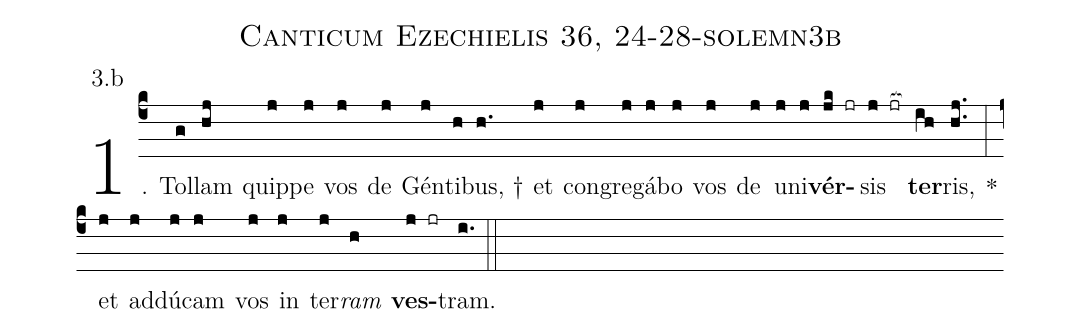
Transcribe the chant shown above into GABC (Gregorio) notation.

name: Canticum Ezechielis 36, 24-28-solemn3b;
annotation: 3.b;
%%
(c4)1. Tol(g)lam(hj) quip(j)pe(j) vos(j) de(j) Gén(j)ti(h)bus, †(h.) et(j) con(j)gre(j)gá(j)bo(j) vos(j) de(j) u(j)ni(j)<b>vér</b>(jk jr)sis(j jr[ocb:1{]) <b>ter</b>(ih[ocb:0}])ris,(hj..) *(:) et(j) ad(j)dú(j)cam(j) vos(j) in(j) ter(j)<i>ram</i>(h) <b>ves</b>(j jr)tram.(i.) (::)
